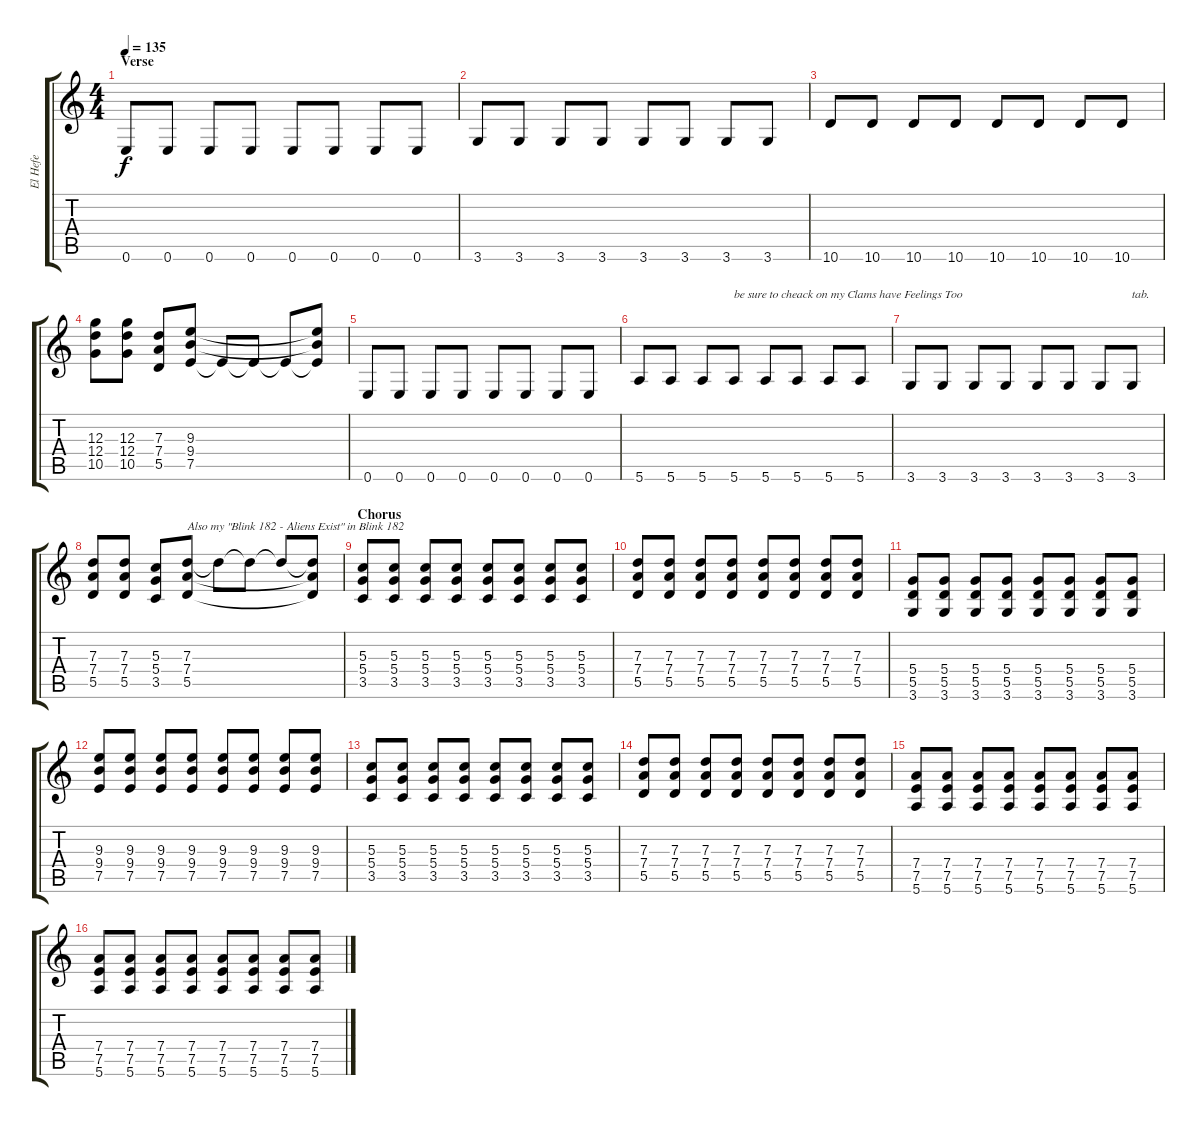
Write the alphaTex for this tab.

\track ("El Hefe" "El Hefe") {instrument distortionguitar}
\staff {score tabs}
\tuning (E4 B3 G3 D3 A2 E2) {hide}
\ts (4 4)
\section ("" "Verse")
\tempo 135
\clef g2
\ks c
0.6.8{dy f volume 16 balance 8 instrument electricguitarmuted} 0.6.8 0.6.8 0.6.8 0.6.8 0.6.8 0.6.8 0.6.8 |
3.6.8 3.6.8 3.6.8 3.6.8 3.6.8 3.6.8 3.6.8 3.6.8 |
10.6.8 10.6.8 10.6.8 10.6.8 10.6.8 10.6.8 10.6.8 10.6.8 |
(12.3 12.4 10.5).8{instrument distortionguitar} (12.3 12.4 10.5).8 (7.3 7.4 5.5).8 (9.3 9.4 7.5).8 7.5{t}.8 7.5{t}.8 7.5{t}.8 (9.3{t} 9.4{t} 7.5{t}).8 |
0.6.8{instrument electricguitarmuted} 0.6.8 0.6.8 0.6.8 0.6.8 0.6.8 0.6.8 0.6.8 |
5.6.8 5.6.8 5.6.8 5.6.8{txt "be sure to cheack on my Clams have Feelings Too"} 5.6.8 5.6.8 5.6.8 5.6.8 |
3.6.8 3.6.8 3.6.8 3.6.8 3.6.8 3.6.8 3.6.8 3.6.8{txt "tab."} |
(7.3 7.4 5.5).8{instrument distortionguitar} (7.3 7.4 5.5).8 (5.3 5.4 3.5).8 (7.3 7.4 5.5).8{txt "Also my \"Blink 182 - Aliens Exist\" in Blink 182"} 7.3{t}.8 7.3{t}.8 7.3{t}.8 (7.3{t} 7.4{t} 5.5{t}).8 |
\section ("" "Chorus")
(5.3 5.4 3.5).8{volume 16 balance 6 instrument distortionguitar} (5.3 5.4 3.5).8 (5.3 5.4 3.5).8 (5.3 5.4 3.5).8 (5.3 5.4 3.5).8 (5.3 5.4 3.5).8 (5.3 5.4 3.5).8 (5.3 5.4 3.5).8 |
(7.3 7.4 5.5).8 (7.3 7.4 5.5).8 (7.3 7.4 5.5).8 (7.3 7.4 5.5).8 (7.3 7.4 5.5).8 (7.3 7.4 5.5).8 (7.3 7.4 5.5).8 (7.3 7.4 5.5).8 |
(5.4 5.5 3.6).8 (5.4 5.5 3.6).8 (5.4 5.5 3.6).8 (5.4 5.5 3.6).8 (5.4 5.5 3.6).8 (5.4 5.5 3.6).8 (5.4 5.5 3.6).8 (5.4 5.5 3.6).8 |
(9.3 9.4 7.5).8 (9.3 9.4 7.5).8 (9.3 9.4 7.5).8 (9.3 9.4 7.5).8 (9.3 9.4 7.5).8 (9.3 9.4 7.5).8 (9.3 9.4 7.5).8 (9.3 9.4 7.5).8 |
(5.3 5.4 3.5).8 (5.3 5.4 3.5).8 (5.3 5.4 3.5).8 (5.3 5.4 3.5).8 (5.3 5.4 3.5).8 (5.3 5.4 3.5).8 (5.3 5.4 3.5).8 (5.3 5.4 3.5).8 |
(7.3 7.4 5.5).8 (7.3 7.4 5.5).8 (7.3 7.4 5.5).8 (7.3 7.4 5.5).8 (7.3 7.4 5.5).8 (7.3 7.4 5.5).8 (7.3 7.4 5.5).8 (7.3 7.4 5.5).8 |
(7.4 7.5 5.6).8 (7.4 7.5 5.6).8 (7.4 7.5 5.6).8 (7.4 7.5 5.6).8 (7.4 7.5 5.6).8 (7.4 7.5 5.6).8 (7.4 7.5 5.6).8 (7.4 7.5 5.6).8 |
(7.4 7.5 5.6).8 (7.4 7.5 5.6).8 (7.4 7.5 5.6).8 (7.4 7.5 5.6).8 (7.4 7.5 5.6).8 (7.4 7.5 5.6).8 (7.4 7.5 5.6).8 (7.4 7.5 5.6).8
